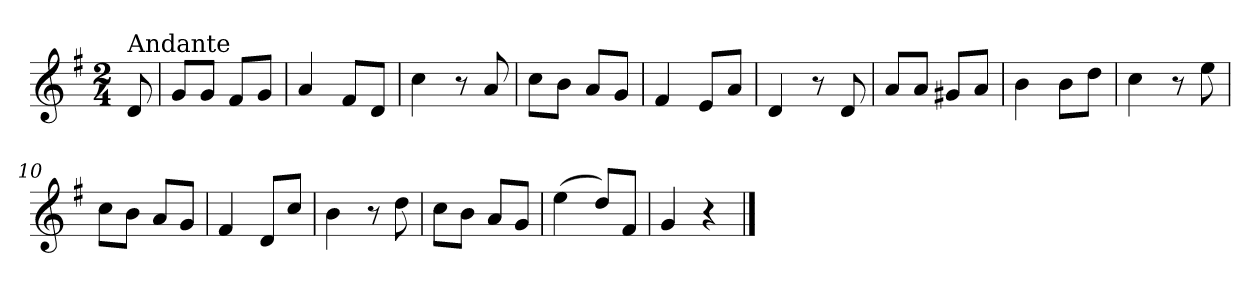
**kern
*part1
*staff1
*clefG2
*k[f#]
*G:
*M2/4
=
!LO:TX:a:t=Andante
8d/
=1
8g/L
8g/J
8f#/L
8g/J
=2
4a/
8f#/L
8d/J
=3
4cc\
8r
8a/
=4
8cc\L
8b\J
8a/L
8g/J
=5
4f#/
8e/L
8a/J
=6
4d/
8r
8d/
=7
8a/L
8a/J
8g#X/L
8a/J
!!LO:LB:g=z
=8
4b\
8b\L
8dd\J
=9
4cc\
8r
8ee\
=10
8cc\L
8b\J
8a/L
8g/J
=11
4f#/
8d/L
8cc/J
=12
4b\
8r
8dd\
=13
8cc\L
8b\J
8a/L
8g/J
=14
(>4ee\
8dd/L)
8f#/J
=15
4g/
4r
==
*-
